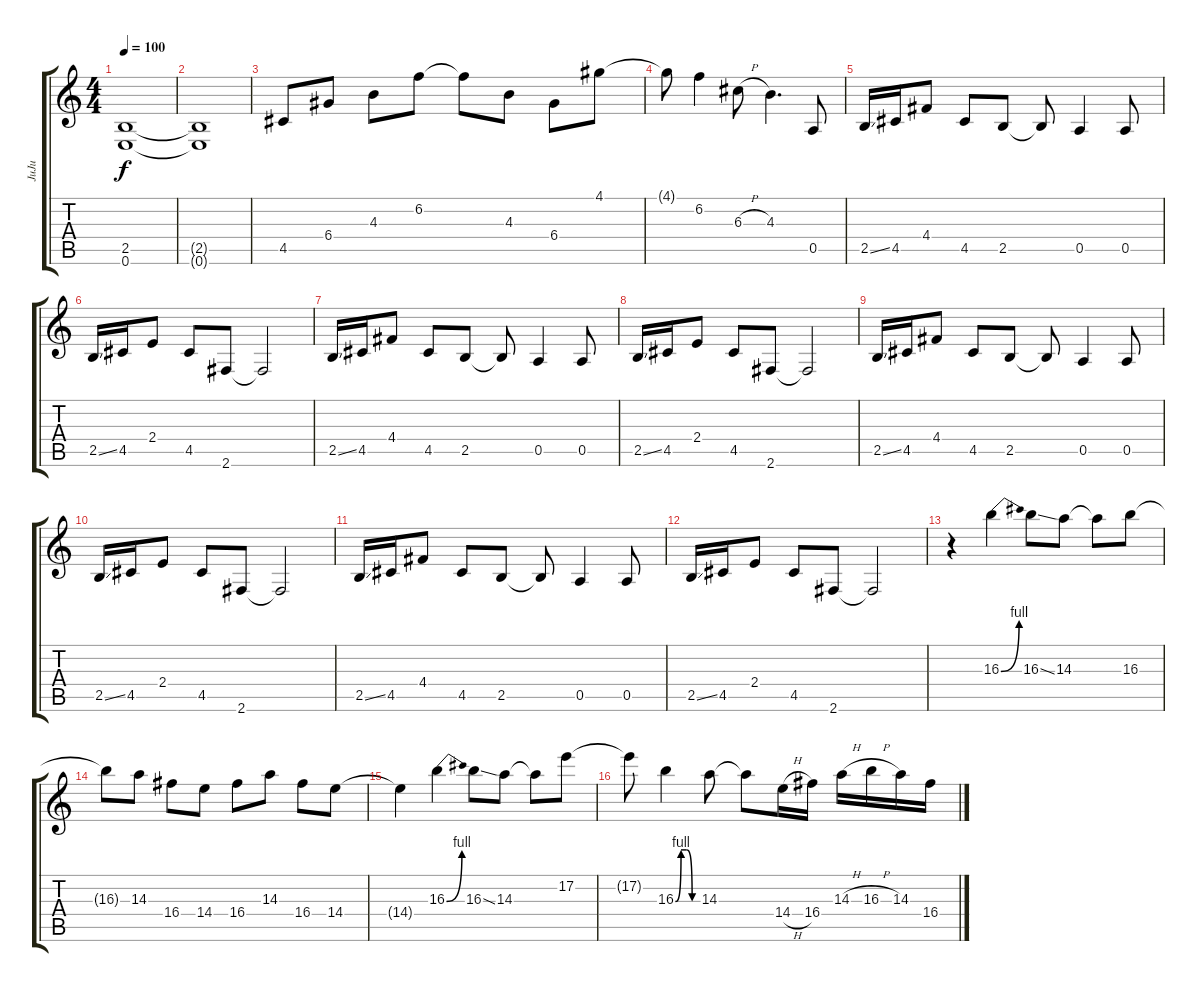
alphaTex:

\track ("JuJu" "JuJu") {instrument distortionguitar}
\staff {score tabs}
\tuning (E4 B3 G3 D3 A2 E2) {hide}
\ts (4 4)
\tempo 100
\clef g2
\ks c
(2.5 0.6).1{dy f} |
(2.5{t} 0.6{t}).1 |
4.5.8 6.4.8 4.3.8 6.2.8 6.2{t}.8 4.3.8 6.4.8 4.1.8 |
4.1{t}.8 6.2.4 6.3{h}.8 4.3.4{d} 0.5.8 |
2.5{ss}.16 4.5.16 4.4.8 4.5.8 2.5.8 2.5{t}.8 0.5.4 0.5.8 |
2.5{ss}.16 4.5.16 2.4.8 4.5.8 2.6.8 2.6{t}.2 |
2.5{ss}.16 4.5.16 4.4.8 4.5.8 2.5.8 2.5{t}.8 0.5.4 0.5.8 |
2.5{ss}.16 4.5.16 2.4.8 4.5.8 2.6.8 2.6{t}.2 |
2.5{ss}.16 4.5.16 4.4.8 4.5.8 2.5.8 2.5{t}.8 0.5.4 0.5.8 |
2.5{ss}.16 4.5.16 2.4.8 4.5.8 2.6.8 2.6{t}.2 |
2.5{ss}.16 4.5.16 4.4.8 4.5.8 2.5.8 2.5{t}.8 0.5.4 0.5.8 |
2.5{ss}.16 4.5.16 2.4.8 4.5.8 2.6.8 2.6{t}.2 |
r.4 16.3{be (bend 0 0 60 4)}.4 16.3{ss}.8 14.3.8 14.3{t}.8 16.3.8 |
16.3{t}.8 14.3.8 16.4.8 14.4.8 16.4.8 14.3.8 16.4.8 14.4.8 |
14.4{t}.4 16.3{be (bend 0 0 60 4)}.4 16.3{ss}.8 14.3.8 14.3{t}.8 17.2.8 |
17.2{t}.8 16.3{be (custom 0 0 15 4 30 4 45 0 60 0)}.4 14.3.8 14.3{t}.8 14.4{h}.16 16.4.16 14.3{h}.16 16.3{h}.16 14.3.16 16.4.16
